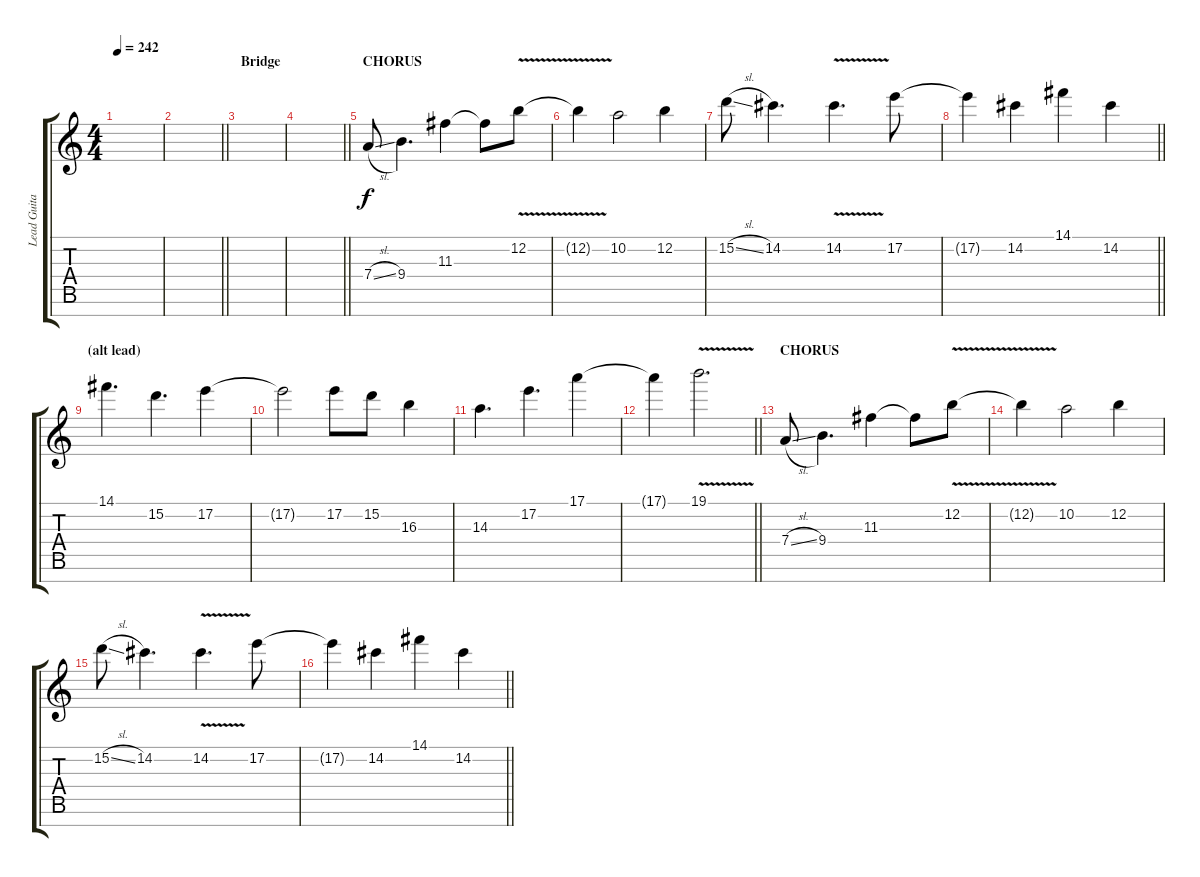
\track ("Lead Guitar" "Lead Guita") {instrument distortionguitar}
\staff {score tabs}
\tuning (E4 B3 G3 D3 A2 E2 B1) {hide}
\ts (4 4)
\tempo 242
\clef g2
\ks c
|
\barLineRight lightlight
|
\section ("" "Bridge")
|
\barLineRight lightlight
|
\section ("" "CHORUS")
7.4{sl}.8 9.4.4{d} 11.3.4 11.3{t}.8 12.2{v}.8 |
12.2{t}.4 10.2.2 12.2.4 |
15.2{sl}.8 14.2.4{d} 14.2{v}.4{d} 17.2.8 |
\barLineRight lightlight
17.2{t}.4 14.2.4 14.1.4 14.2.4 |
\section ("" "(alt lead)")
14.1.4{d} 15.2.4{d} 17.2.4 |
17.2{t}.2 17.2.8 15.2.8 16.3.4 |
14.3.4{d} 17.2.4{d} 17.1.4 |
\barLineRight lightlight
17.1{t}.4 19.1{v}.2{d} |
\section ("" "CHORUS")
7.4{sl}.8 9.4.4{d} 11.3.4 11.3{t}.8 12.2{v}.8 |
12.2{t}.4 10.2.2 12.2.4 |
15.2{sl}.8 14.2.4{d} 14.2{v}.4{d} 17.2.8 |
\barLineRight lightlight
17.2{t}.4 14.2.4 14.1.4 14.2.4
